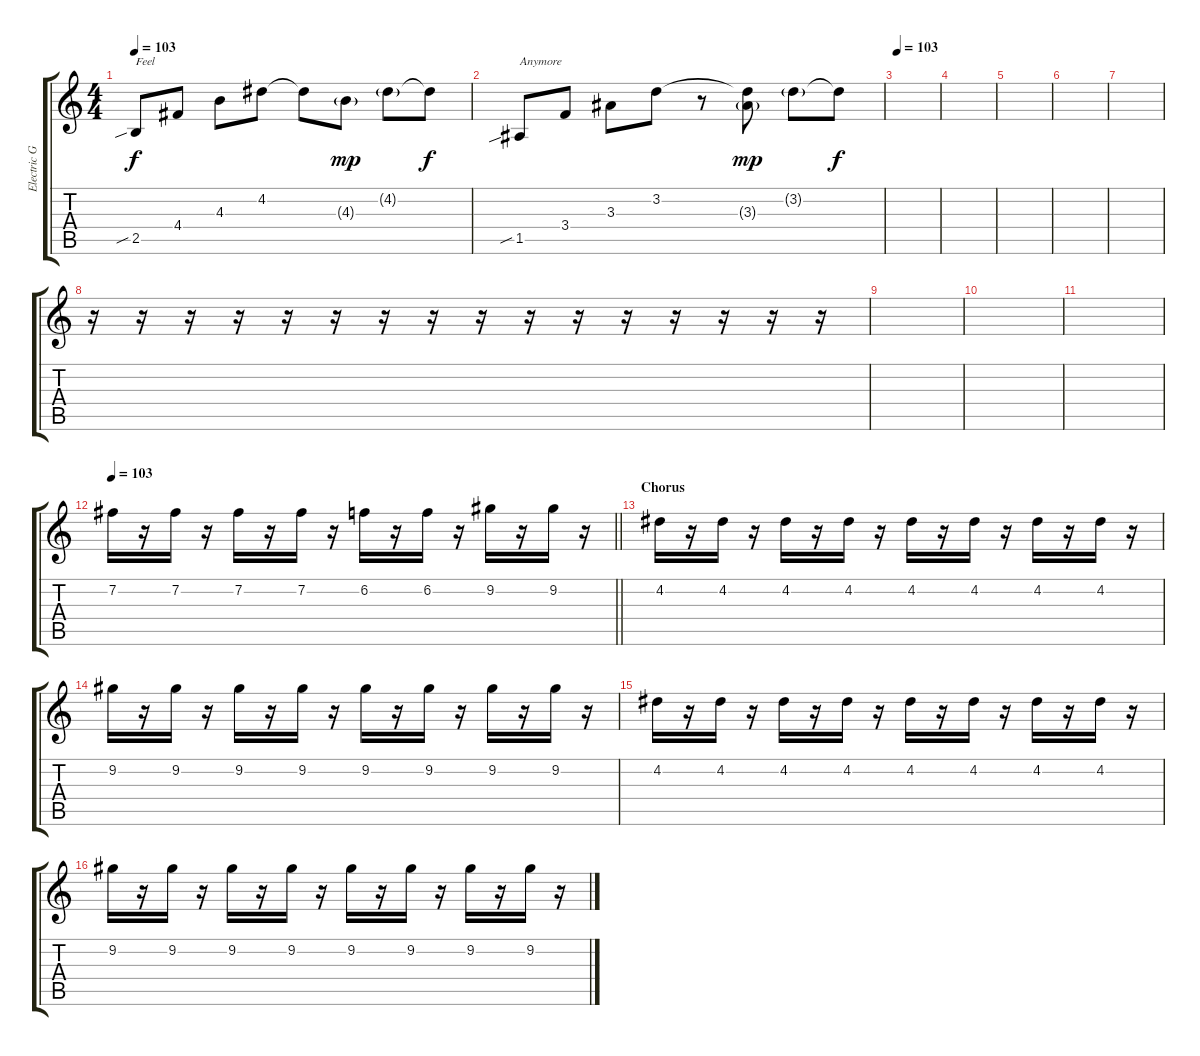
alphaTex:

\track ("Electric Guitar" "Electric G") {instrument electricguitarmuted}
\staff {score tabs}
\tuning (E4 B3 G3 D3 A2 E2) {hide}
\ts (4 4)
\tempo 103
\clef g2
\ks c
2.5{sib}.8{txt "Feel" dy f volume 8 balance 8} 4.4.8 4.3.8 4.2.8 4.2{t}.8 4.3{g}.8{dy mp} 4.2{g}.8 4.2{t}.8{dy f} |
1.5{sib}.8{txt "Anymore" volume 6 balance 8} 3.4.8 3.3.8 3.2.8 r.8 (3.2{t} 3.3{g}).8{dy mp} 3.2{g}.8 3.2{t}.8{dy f} |
\tempo 103
|
|
|
|
|
r.16 r.16 r.16 r.16 r.16 r.16 r.16 r.16 r.16 r.16 r.16 r.16 r.16 r.16 r.16 r.16 |
|
|
|
\tempo 103
\barLineRight lightlight
7.2.16{volume 6} r.16 7.2.16 r.16 7.2.16 r.16 7.2.16 r.16 6.2.16{volume 8} r.16 6.2.16 r.16 9.2.16 r.16 9.2.16 r.16 |
\section ("" "Chorus")
4.2.16 r.16 4.2.16 r.16 4.2.16 r.16 4.2.16 r.16 4.2.16 r.16 4.2.16 r.16 4.2.16 r.16 4.2.16 r.16 |
9.2.16{volume 10} r.16 9.2.16 r.16 9.2.16 r.16 9.2.16 r.16 9.2.16{volume 8} r.16 9.2.16 r.16 9.2.16 r.16 9.2.16 r.16 |
4.2.16 r.16 4.2.16 r.16 4.2.16 r.16 4.2.16 r.16 4.2.16 r.16 4.2.16 r.16 4.2.16 r.16 4.2.16 r.16 |
9.2.16{volume 10} r.16 9.2.16 r.16 9.2.16 r.16 9.2.16 r.16 9.2.16{volume 8} r.16 9.2.16 r.16 9.2.16 r.16 9.2.16 r.16
